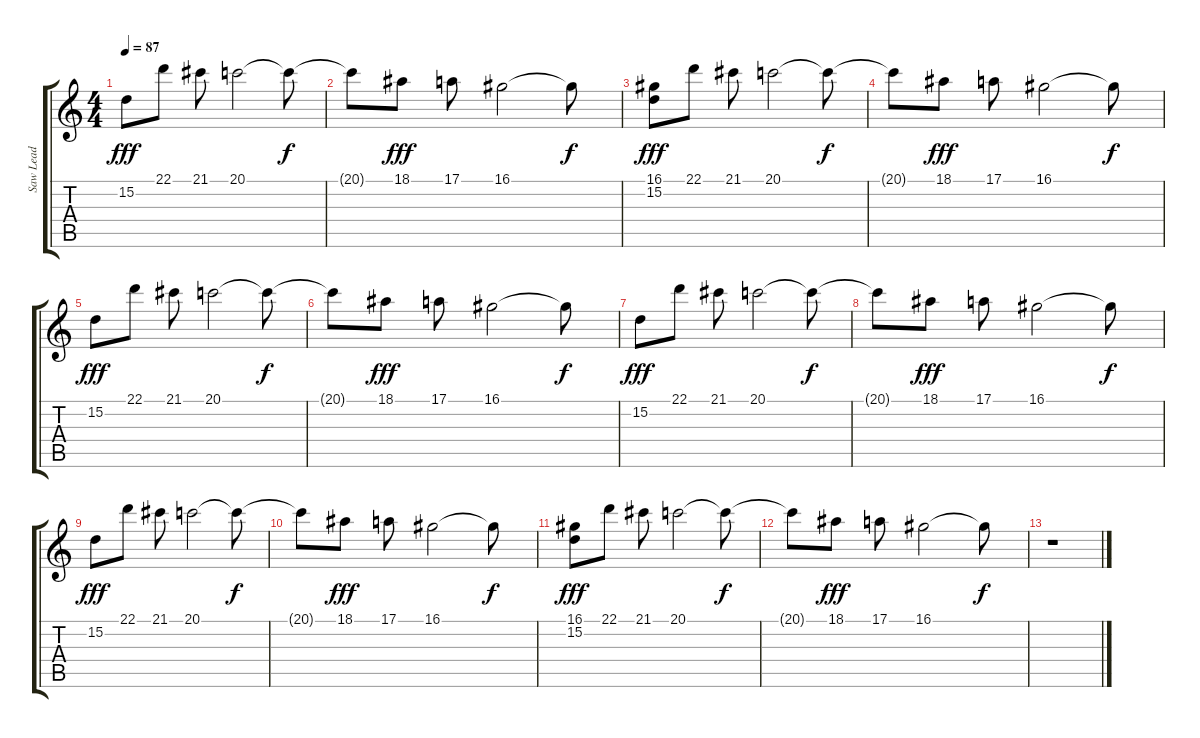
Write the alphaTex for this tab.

\track ("Saw Lead" "Saw Lead") {instrument lead2sawtooth}
\staff {score tabs}
\tuning (E4 B3 G3 D3 A2 E2) {hide}
\ts (4 4)
\tempo 87
\clef g2
\ks c
15.2.8{dy fff} 22.1.8 21.1.8 20.1.2 20.1{t}.8{dy f} |
20.1{t}.8 18.1.8{dy fff} 17.1.8 16.1.2 16.1{t}.8{dy f} |
(16.1 15.2).8{dy fff} 22.1.8 21.1.8 20.1.2 20.1{t}.8{dy f} |
20.1{t}.8 18.1.8{dy fff} 17.1.8 16.1.2 16.1{t}.8{dy f} |
15.2.8{dy fff} 22.1.8 21.1.8 20.1.2 20.1{t}.8{dy f} |
20.1{t}.8 18.1.8{dy fff} 17.1.8 16.1.2 16.1{t}.8{dy f} |
15.2.8{dy fff} 22.1.8 21.1.8 20.1.2 20.1{t}.8{dy f} |
20.1{t}.8 18.1.8{dy fff} 17.1.8 16.1.2 16.1{t}.8{dy f} |
15.2.8{dy fff} 22.1.8 21.1.8 20.1.2 20.1{t}.8{dy f} |
20.1{t}.8 18.1.8{dy fff} 17.1.8 16.1.2 16.1{t}.8{dy f} |
(16.1 15.2).8{dy fff} 22.1.8 21.1.8 20.1.2 20.1{t}.8{dy f} |
20.1{t}.8 18.1.8{dy fff} 17.1.8 16.1.2 16.1{t}.8{dy f} |
r.1
